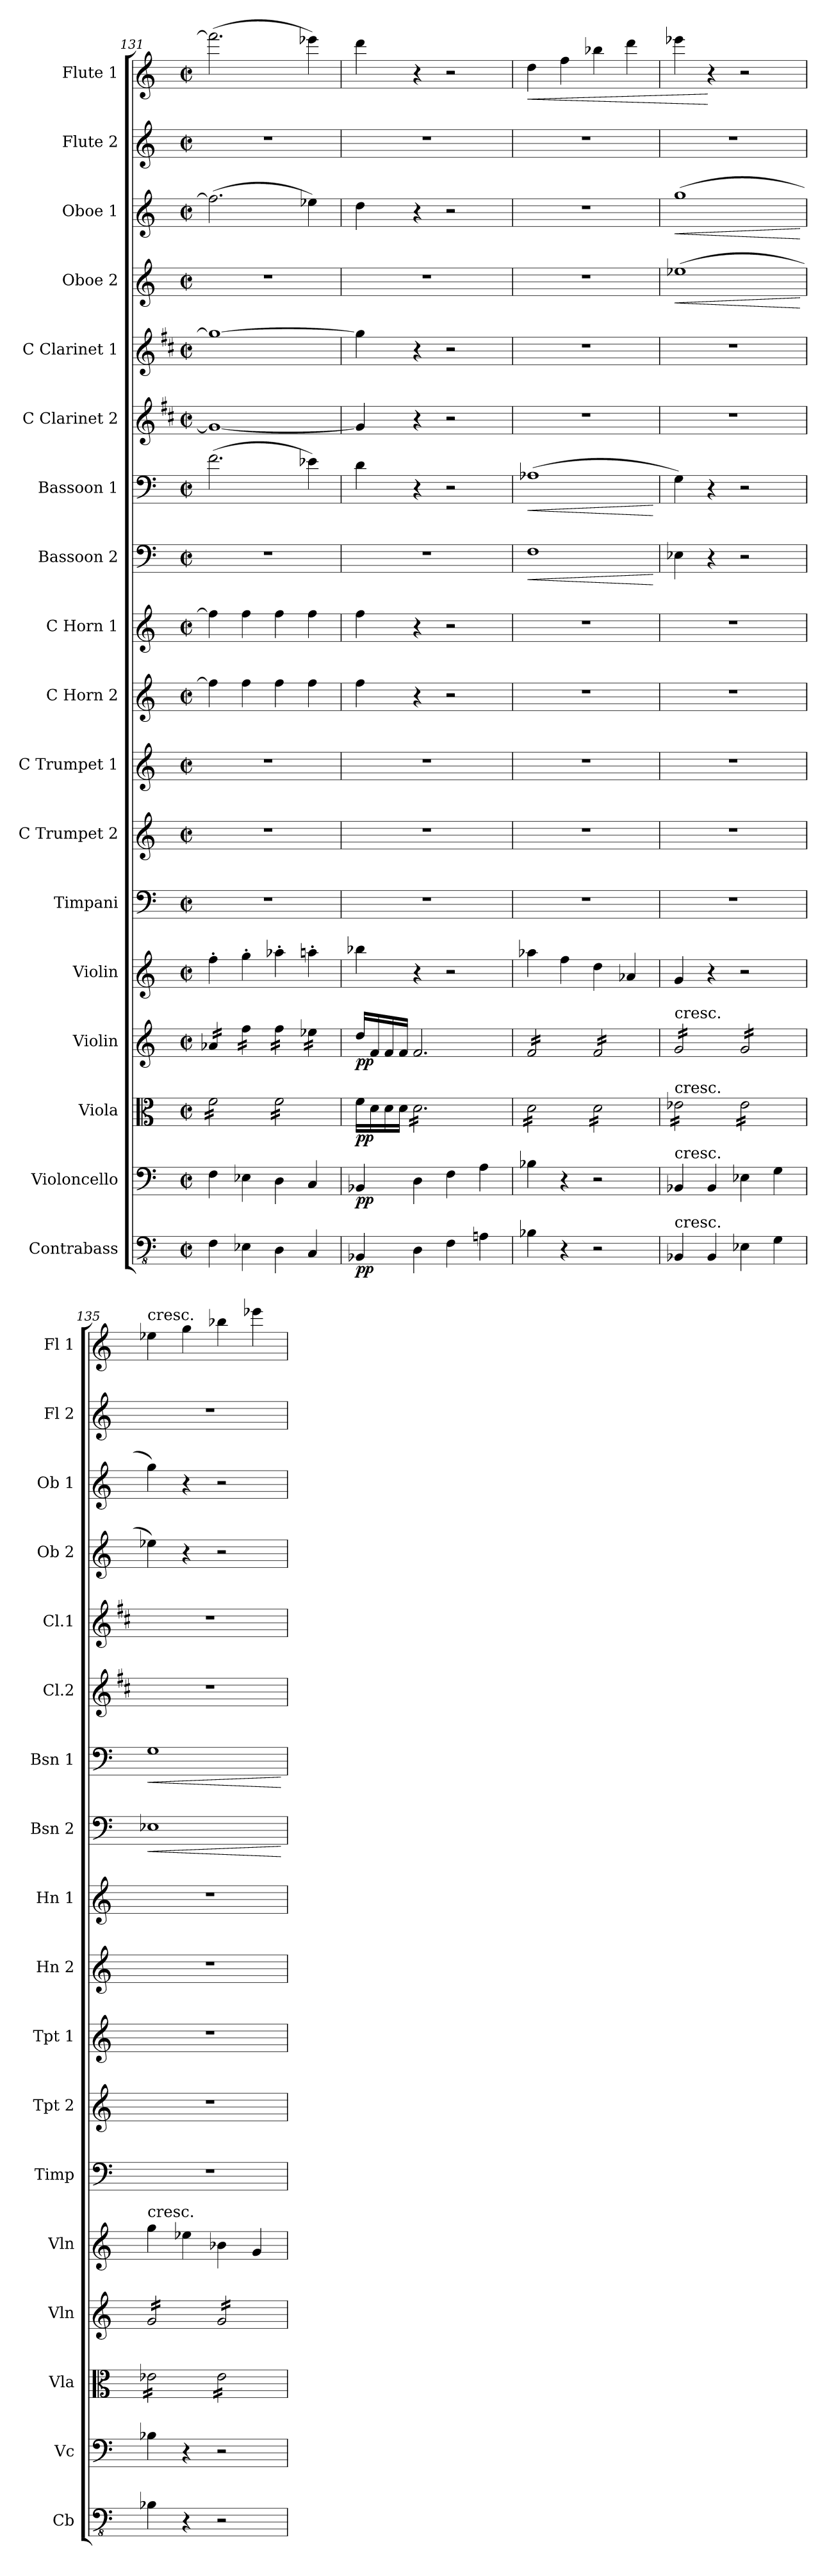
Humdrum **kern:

**kern	**dynam	**kern	**dynam	**kern	**dynam	**kern	**dynam	**kern	**kern	**kern	**kern	**kern	**kern	**kern	**dynam	**kern	**dynam	**kern	**kern	**kern	**dynam	**kern	**dynam	**kern	**kern	**dynam
*part18	*part18	*part17	*part17	*part16	*part16	*part15	*part15	*part14	*part13	*part12	*part11	*part10	*part9	*part8	*part8	*part7	*part7	*part6	*part5	*part4	*part4	*part3	*part3	*part2	*part1	*part1
*staff18	*staff18	*staff17	*staff17	*staff16	*staff16	*staff15	*staff15	*staff14	*staff13	*staff12	*staff11	*staff10	*staff9	*staff8	*staff8	*staff7	*staff7	*staff6	*staff5	*staff4	*staff4	*staff3	*staff3	*staff2	*staff1	*staff1
*I"Contrabass	*	*I"Violoncello	*	*I"Viola	*	*I"Violin	*	*I"Violin	*I"Timpani	*I"C Trumpet 2	*I"C Trumpet 1	*I"C Horn 2	*I"C Horn 1	*I"Bassoon 2	*	*I"Bassoon 1	*	*I"C Clarinet 2	*I"C Clarinet 1	*I"Oboe 2	*	*I"Oboe 1	*	*I"Flute 2	*I"Flute 1	*
*I'Cb	*	*I'Vc	*	*I'Vla	*	*I'Vln	*	*I'Vln	*I'Timp	*I'Tpt 2	*I'Tpt 1	*I'Hn 2	*I'Hn 1	*I'Bsn 2	*	*I'Bsn 1	*	*I'Cl.2	*I'Cl.1	*I'Ob 2	*	*I'Ob 1	*	*I'Fl 2	*I'Fl 1	*
*clefFv4	*	*clefF4	*	*clefC3	*	*clefG2	*	*clefG2	*clefF4	*clefG2	*clefG2	*clefG2	*clefG2	*clefF4	*	*clefF4	*	*clefG2	*clefG2	*clefG2	*	*clefG2	*	*clefG2	*clefG2	*
*	*	*	*	*	*	*	*	*	*	*	*	*ITrd7c12	*ITrd7c12	*	*	*	*	*ITrd1c2	*ITrd1c2	*	*	*	*	*	*	*
*k[]	*	*k[]	*	*k[]	*	*k[]	*	*k[]	*k[]	*k[]	*k[]	*k[]	*k[]	*k[]	*	*k[]	*	*k[]	*k[]	*k[]	*	*k[]	*	*k[]	*k[]	*
*M2/2	*	*M2/2	*	*M2/2	*	*M2/2	*	*M2/2	*M2/2	*M2/2	*M2/2	*M2/2	*M2/2	*M2/2	*	*M2/2	*	*M2/2	*M2/2	*M2/2	*	*M2/2	*	*M2/2	*M2/2	*
*met(c|)	*	*met(c|)	*	*met(c|)	*	*met(c|)	*	*met(c|)	*met(c|)	*met(c|)	*met(c|)	*met(c|)	*met(c|)	*met(c|)	*	*met(c|)	*	*met(c|)	*met(c|)	*met(c|)	*	*met(c|)	*	*met(c|)	*met(c|)	*
=131	=131	=131	=131	=131	=131	=131	=131	=131	=131	=131	=131	=131	=131	=131	=131	=131	=131	=131	=131	=131	=131	=131	=131	=131	=131	=131
*	*	*	*	*tremolo	*	*	*	*	*	*	*	*	*	*	*	*	*	*	*	*	*	*	*	*	*	*
*	*	*	*	*	*	*tremolo	*	*	*	*	*	*	*	*	*	*	*	*	*	*	*	*	*	*	*	*
4FF\	.	4F\	.	16f\LL	.	16a-X/LL	.	4ff'\	1r	1r	1r	4f\]	4f\]	1r	.	(>2.f\	.	1f_	1ff_	1r	.	(>2.ff\]	.	1r	(>2.fff\]	.
.	.	.	.	16f\	.	16a-X/	.	.	.	.	.	.	.	.	.	.	.	.	.	.	.	.	.	.	.	.
.	.	.	.	16f\	.	16a-X/	.	.	.	.	.	.	.	.	.	.	.	.	.	.	.	.	.	.	.	.
.	.	.	.	16f\	.	16a-X/JJ	.	.	.	.	.	.	.	.	.	.	.	.	.	.	.	.	.	.	.	.
4EE-X\	.	4E-X\	.	16f\	.	16ff\LL	.	4gg'\	.	.	.	4f\	4f\	.	.	.	.	.	.	.	.	.	.	.	.	.
.	.	.	.	16f\	.	16ff\	.	.	.	.	.	.	.	.	.	.	.	.	.	.	.	.	.	.	.	.
.	.	.	.	16f\	.	16ff\	.	.	.	.	.	.	.	.	.	.	.	.	.	.	.	.	.	.	.	.
.	.	.	.	16f\JJ	.	16ff\JJ	.	.	.	.	.	.	.	.	.	.	.	.	.	.	.	.	.	.	.	.
4DD\	.	4D\	.	16f\LL	.	16ff\LL	.	4aa-X'\	.	.	.	4f\	4f\	.	.	.	.	.	.	.	.	.	.	.	.	.
.	.	.	.	16f\	.	16ff\	.	.	.	.	.	.	.	.	.	.	.	.	.	.	.	.	.	.	.	.
.	.	.	.	16f\	.	16ff\	.	.	.	.	.	.	.	.	.	.	.	.	.	.	.	.	.	.	.	.
.	.	.	.	16f\	.	16ff\JJ	.	.	.	.	.	.	.	.	.	.	.	.	.	.	.	.	.	.	.	.
4CC/	.	4C/	.	16f\	.	16ee-X\LL	.	4aan'\	.	.	.	4f\	4f\	.	.	4e-X\)	.	.	.	.	.	4ee-X\)	.	.	4eee-X\)	.
.	.	.	.	16f\	.	16ee-X\	.	.	.	.	.	.	.	.	.	.	.	.	.	.	.	.	.	.	.	.
.	.	.	.	16f\	.	16ee-X\	.	.	.	.	.	.	.	.	.	.	.	.	.	.	.	.	.	.	.	.
.	.	.	.	16f\JJ	.	16ee-X\JJ	.	.	.	.	.	.	.	.	.	.	.	.	.	.	.	.	.	.	.	.
*	*	*	*	*	*	*Xtremolo	*	*	*	*	*	*	*	*	*	*	*	*	*	*	*	*	*	*	*	*
*	*	*	*	*Xtremolo	*	*	*	*	*	*	*	*	*	*	*	*	*	*	*	*	*	*	*	*	*	*
=132	=132	=132	=132	=132	=132	=132	=132	=132	=132	=132	=132	=132	=132	=132	=132	=132	=132	=132	=132	=132	=132	=132	=132	=132	=132	=132
!	!LO:DY:b	!	!LO:DY:b	!	!LO:DY:b	!	!LO:DY:b	!	!	!	!	!	!	!	!	!	!	!	!	!	!	!	!	!	!	!
4BBB-X/	pp	4BB-X/	pp	16f\LL	pp	16dd/LL	pp	4bb-X\	1r	1r	1r	4f\	4f\	1r	.	4d\	.	4f/]	4ff\]	1r	.	4dd\	.	1r	4ddd\	.
.	.	.	.	16d\	.	16f/	.	.	.	.	.	.	.	.	.	.	.	.	.	.	.	.	.	.	.	.
.	.	.	.	16d\	.	16f/	.	.	.	.	.	.	.	.	.	.	.	.	.	.	.	.	.	.	.	.
.	.	.	.	16d\JJ	.	16f/JJ	.	.	.	.	.	.	.	.	.	.	.	.	.	.	.	.	.	.	.	.
*	*	*	*	*tremolo	*	*	*	*	*	*	*	*	*	*	*	*	*	*	*	*	*	*	*	*	*	*
4DD\	.	4D\	.	16d\LL	.	2.f/	.	4r	.	.	.	4r	4r	.	.	4r	.	4r	4r	.	.	4r	.	.	4r	.
.	.	.	.	16d\	.	.	.	.	.	.	.	.	.	.	.	.	.	.	.	.	.	.	.	.	.	.
.	.	.	.	16d\	.	.	.	.	.	.	.	.	.	.	.	.	.	.	.	.	.	.	.	.	.	.
.	.	.	.	16d\	.	.	.	.	.	.	.	.	.	.	.	.	.	.	.	.	.	.	.	.	.	.
4FF\	.	4F\	.	16d\	.	.	.	2r	.	.	.	2r	2r	.	.	2r	.	2r	2r	.	.	2r	.	.	2r	.
.	.	.	.	16d\	.	.	.	.	.	.	.	.	.	.	.	.	.	.	.	.	.	.	.	.	.	.
.	.	.	.	16d\	.	.	.	.	.	.	.	.	.	.	.	.	.	.	.	.	.	.	.	.	.	.
.	.	.	.	16d\	.	.	.	.	.	.	.	.	.	.	.	.	.	.	.	.	.	.	.	.	.	.
4AAn\	.	4A\	.	16d\	.	.	.	.	.	.	.	.	.	.	.	.	.	.	.	.	.	.	.	.	.	.
.	.	.	.	16d\	.	.	.	.	.	.	.	.	.	.	.	.	.	.	.	.	.	.	.	.	.	.
.	.	.	.	16d\	.	.	.	.	.	.	.	.	.	.	.	.	.	.	.	.	.	.	.	.	.	.
.	.	.	.	16d\JJ	.	.	.	.	.	.	.	.	.	.	.	.	.	.	.	.	.	.	.	.	.	.
=133	=133	=133	=133	=133	=133	=133	=133	=133	=133	=133	=133	=133	=133	=133	=133	=133	=133	=133	=133	=133	=133	=133	=133	=133	=133	=133
!	!	!	!	!	!	!	!	!	!	!	!	!	!	!	!LO:HP:b	!	!LO:HP:b	!	!	!	!	!	!	!	!	!LO:HP:b
*	*	*	*	*	*	*tremolo	*	*	*	*	*	*	*	*	*	*	*	*	*	*	*	*	*	*	*	*
4BB-X\	.	4B-X\	.	16d\LL	.	16f/LL	.	4aa-X\	1r	1r	1r	1r	1r	1F	<	(>1A-X	<	1r	1r	1r	.	1r	.	1r	4dd\	<
.	.	.	.	16d\	.	16f/	.	.	.	.	.	.	.	.	.	.	.	.	.	.	.	.	.	.	.	.
.	.	.	.	16d\	.	16f/	.	.	.	.	.	.	.	.	.	.	.	.	.	.	.	.	.	.	.	.
.	.	.	.	16d\	.	16f/	.	.	.	.	.	.	.	.	.	.	.	.	.	.	.	.	.	.	.	.
4r	.	4r	.	16d\	.	16f/	.	4ff\	.	.	.	.	.	.	.	.	.	.	.	.	.	.	.	.	4ff\	.
.	.	.	.	16d\	.	16f/	.	.	.	.	.	.	.	.	.	.	.	.	.	.	.	.	.	.	.	.
.	.	.	.	16d\	.	16f/	.	.	.	.	.	.	.	.	.	.	.	.	.	.	.	.	.	.	.	.
.	.	.	.	16d\JJ	.	16f/JJ	.	.	.	.	.	.	.	.	.	.	.	.	.	.	.	.	.	.	.	.
2r	.	2r	.	16d\LL	.	16f/LL	.	4dd\	.	.	.	.	.	.	.	.	.	.	.	.	.	.	.	.	4bb-X\	.
.	.	.	.	16d\	.	16f/	.	.	.	.	.	.	.	.	.	.	.	.	.	.	.	.	.	.	.	.
.	.	.	.	16d\	.	16f/	.	.	.	.	.	.	.	.	.	.	.	.	.	.	.	.	.	.	.	.
.	.	.	.	16d\	.	16f/	.	.	.	.	.	.	.	.	.	.	.	.	.	.	.	.	.	.	.	.
.	.	.	.	16d\	.	16f/	.	4a-X/	.	.	.	.	.	.	.	.	.	.	.	.	.	.	.	.	4ddd\	.
.	.	.	.	16d\	.	16f/	.	.	.	.	.	.	.	.	.	.	.	.	.	.	.	.	.	.	.	.
.	.	.	.	16d\	.	16f/	.	.	.	.	.	.	.	.	.	.	.	.	.	.	.	.	.	.	.	.
.	.	.	.	16d\JJ	.	16f/JJ	.	.	.	.	.	.	.	.	.	.	.	.	.	.	.	.	.	.	.	.
.	.	.	.	.	.	.	.	.	.	.	.	.	.	.	[	.	[	.	.	.	.	.	.	.	.	.
=134	=134	=134	=134	=134	=134	=134	=134	=134	=134	=134	=134	=134	=134	=134	=134	=134	=134	=134	=134	=134	=134	=134	=134	=134	=134	=134
!	!	!	!	!	!	!LO:TX:a:t=cresc.	!	!	!	!	!	!	!	!	!	!	!	!	!	!	!	!	!	!	!	!
!	!	!	!	!LO:TX:a:t=cresc.	!	!	!	!	!	!	!	!	!	!	!	!	!	!	!	!	!	!	!	!	!	!
!	!	!LO:TX:a:t=cresc.	!	!	!	!	!	!	!	!	!	!	!	!	!	!	!	!	!	!	!	!	!	!	!	!
!LO:TX:a:t=cresc.	!	!	!	!	!	!	!	!	!	!	!	!	!	!	!	!	!	!	!	!	!	!	!	!	!	!
!	!	!	!	!	!	!	!	!	!	!	!	!	!	!	!	!	!	!	!	!	!LO:HP:b	!	!LO:HP:b	!	!	!
4BBB-X/	.	4BB-X/	.	16e-X\LL	.	16g/LL	.	4g/	1r	1r	1r	1r	1r	4E-X\	.	4G\)	.	1r	1r	(>1ee-X	<	(>1gg	<	1r	4eee-X\	.
.	.	.	.	16e-X\	.	16g/	.	.	.	.	.	.	.	.	.	.	.	.	.	.	.	.	.	.	.	.
.	.	.	.	16e-X\	.	16g/	.	.	.	.	.	.	.	.	.	.	.	.	.	.	.	.	.	.	.	.
.	.	.	.	16e-X\	.	16g/	.	.	.	.	.	.	.	.	.	.	.	.	.	.	.	.	.	.	.	.
4BBB-/	.	4BB-/	.	16e-X\	.	16g/	.	4r	.	.	.	.	.	4r	.	4r	.	.	.	.	.	.	.	.	4r	[
.	.	.	.	16e-X\	.	16g/	.	.	.	.	.	.	.	.	.	.	.	.	.	.	.	.	.	.	.	.
.	.	.	.	16e-X\	.	16g/	.	.	.	.	.	.	.	.	.	.	.	.	.	.	.	.	.	.	.	.
.	.	.	.	16e-X\JJ	.	16g/JJ	.	.	.	.	.	.	.	.	.	.	.	.	.	.	.	.	.	.	.	.
4EE-X\	.	4E-X\	.	16e-\LL	.	16g/LL	.	2r	.	.	.	.	.	2r	.	2r	.	.	.	.	.	.	.	.	2r	.
.	.	.	.	16e-\	.	16g/	.	.	.	.	.	.	.	.	.	.	.	.	.	.	.	.	.	.	.	.
.	.	.	.	16e-\	.	16g/	.	.	.	.	.	.	.	.	.	.	.	.	.	.	.	.	.	.	.	.
.	.	.	.	16e-\	.	16g/	.	.	.	.	.	.	.	.	.	.	.	.	.	.	.	.	.	.	.	.
4GG\	.	4G\	.	16e-\	.	16g/	.	.	.	.	.	.	.	.	.	.	.	.	.	.	.	.	.	.	.	.
.	.	.	.	16e-\	.	16g/	.	.	.	.	.	.	.	.	.	.	.	.	.	.	.	.	.	.	.	.
.	.	.	.	16e-\	.	16g/	.	.	.	.	.	.	.	.	.	.	.	.	.	.	.	.	.	.	.	.
.	.	.	.	16e-\JJ	.	16g/JJ	.	.	.	.	.	.	.	.	.	.	.	.	.	.	.	.	.	.	.	.
.	.	.	.	.	.	.	.	.	.	.	.	.	.	.	.	.	.	.	.	.	[	.	[	.	.	.
=135	=135	=135	=135	=135	=135	=135	=135	=135	=135	=135	=135	=135	=135	=135	=135	=135	=135	=135	=135	=135	=135	=135	=135	=135	=135	=135
!	!	!	!	!	!	!	!	!	!	!	!	!	!	!	!	!	!	!	!	!	!	!	!	!	!LO:TX:a:t=cresc.	!
!	!	!	!	!	!	!	!	!LO:TX:a:t=cresc.	!	!	!	!	!	!	!	!	!	!	!	!	!	!	!	!	!	!
!	!	!	!	!	!	!	!	!	!	!	!	!	!	!	!LO:HP:b	!	!LO:HP:b	!	!	!	!	!	!	!	!	!
4BB-X\	.	4B-X\	.	16e-X\LL	.	16g/LL	.	4gg\	1r	1r	1r	1r	1r	1E-X	<	1G	<	1r	1r	4ee-X\)	.	4gg\)	.	1r	4ee-X\	.
.	.	.	.	16e-X\	.	16g/	.	.	.	.	.	.	.	.	.	.	.	.	.	.	.	.	.	.	.	.
.	.	.	.	16e-X\	.	16g/	.	.	.	.	.	.	.	.	.	.	.	.	.	.	.	.	.	.	.	.
.	.	.	.	16e-X\	.	16g/	.	.	.	.	.	.	.	.	.	.	.	.	.	.	.	.	.	.	.	.
4r	.	4r	.	16e-X\	.	16g/	.	4ee-X\	.	.	.	.	.	.	.	.	.	.	.	4r	.	4r	.	.	4gg\	.
.	.	.	.	16e-X\	.	16g/	.	.	.	.	.	.	.	.	.	.	.	.	.	.	.	.	.	.	.	.
.	.	.	.	16e-X\	.	16g/	.	.	.	.	.	.	.	.	.	.	.	.	.	.	.	.	.	.	.	.
.	.	.	.	16e-X\JJ	.	16g/JJ	.	.	.	.	.	.	.	.	.	.	.	.	.	.	.	.	.	.	.	.
2r	.	2r	.	16e-\LL	.	16g/LL	.	4b-X\	.	.	.	.	.	.	.	.	.	.	.	2r	.	2r	.	.	4bb-X\	.
.	.	.	.	16e-\	.	16g/	.	.	.	.	.	.	.	.	.	.	.	.	.	.	.	.	.	.	.	.
.	.	.	.	16e-\	.	16g/	.	.	.	.	.	.	.	.	.	.	.	.	.	.	.	.	.	.	.	.
.	.	.	.	16e-\	.	16g/	.	.	.	.	.	.	.	.	.	.	.	.	.	.	.	.	.	.	.	.
.	.	.	.	16e-\	.	16g/	.	4g/	.	.	.	.	.	.	.	.	.	.	.	.	.	.	.	.	4eee-X\	.
.	.	.	.	16e-\	.	16g/	.	.	.	.	.	.	.	.	.	.	.	.	.	.	.	.	.	.	.	.
.	.	.	.	16e-\	.	16g/	.	.	.	.	.	.	.	.	.	.	.	.	.	.	.	.	.	.	.	.
.	.	.	.	16e-\JJ	.	16g/JJ	.	.	.	.	.	.	.	.	.	.	.	.	.	.	.	.	.	.	.	.
*	*	*	*	*	*	*Xtremolo	*	*	*	*	*	*	*	*	*	*	*	*	*	*	*	*	*	*	*	*
*	*	*	*	*Xtremolo	*	*	*	*	*	*	*	*	*	*	*	*	*	*	*	*	*	*	*	*	*	*
.	.	.	.	.	.	.	.	.	.	.	.	.	.	.	[	.	[	.	.	.	.	.	.	.	.	.
=	=	=	=	=	=	=	=	=	=	=	=	=	=	=	=	=	=	=	=	=	=	=	=	=	=	=
*-	*-	*-	*-	*-	*-	*-	*-	*-	*-	*-	*-	*-	*-	*-	*-	*-	*-	*-	*-	*-	*-	*-	*-	*-	*-	*-
